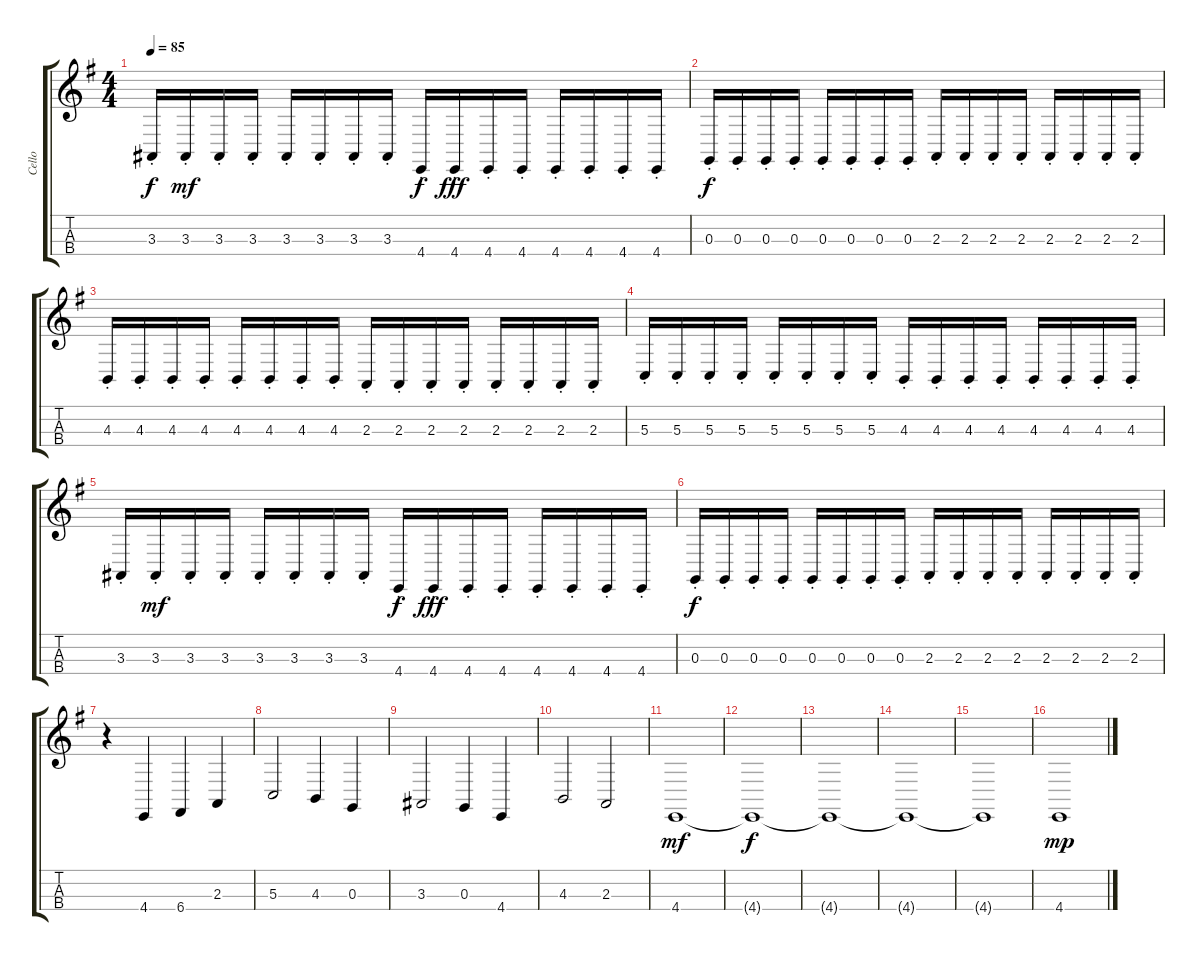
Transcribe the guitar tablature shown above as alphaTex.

\track ("Cello" "Cello") {instrument tremolostrings}
\staff {score tabs}
\tuning (A3 D3 G2 C2) {hide}
\ts (4 4)
\tempo 85
\clef g2
\ks g
3.3{st}.16{dy f} 3.3{st}.16{dy mf} 3.3{st}.16 3.3{st}.16 3.3{st}.16 3.3{st}.16 3.3{st}.16 3.3{st}.16 4.4{st}.16{dy f} 4.4{st}.16{dy fff} 4.4{st}.16 4.4{st}.16 4.4{st}.16 4.4{st}.16 4.4{st}.16 4.4{st}.16 |
0.3{st}.16{dy f} 0.3{st}.16 0.3{st}.16 0.3{st}.16 0.3{st}.16 0.3{st}.16 0.3{st}.16 0.3{st}.16 2.3{st}.16 2.3{st}.16 2.3{st}.16 2.3{st}.16 2.3{st}.16 2.3{st}.16 2.3{st}.16 2.3{st}.16 |
4.3{st}.16 4.3{st}.16 4.3{st}.16 4.3{st}.16 4.3{st}.16 4.3{st}.16 4.3{st}.16 4.3{st}.16 2.3{st}.16 2.3{st}.16 2.3{st}.16 2.3{st}.16 2.3{st}.16 2.3{st}.16 2.3{st}.16 2.3{st}.16 |
5.3{st}.16 5.3{st}.16 5.3{st}.16 5.3{st}.16 5.3{st}.16 5.3{st}.16 5.3{st}.16 5.3{st}.16 4.3{st}.16 4.3{st}.16 4.3{st}.16 4.3{st}.16 4.3{st}.16 4.3{st}.16 4.3{st}.16 4.3{st}.16 |
3.3{st}.16 3.3{st}.16{dy mf} 3.3{st}.16 3.3{st}.16 3.3{st}.16 3.3{st}.16 3.3{st}.16 3.3{st}.16 4.4{st}.16{dy f} 4.4{st}.16{dy fff} 4.4{st}.16 4.4{st}.16 4.4{st}.16 4.4{st}.16 4.4{st}.16 4.4{st}.16 |
0.3{st}.16{dy f} 0.3{st}.16 0.3{st}.16 0.3{st}.16 0.3{st}.16 0.3{st}.16 0.3{st}.16 0.3{st}.16 2.3{st}.16 2.3{st}.16 2.3{st}.16 2.3{st}.16 2.3{st}.16 2.3{st}.16 2.3{st}.16 2.3{st}.16 |
r.4 4.4.4 6.4.4 2.3.4 |
5.3.2 4.3.4 0.3.4 |
3.3.2 0.3.4 4.4.4 |
4.3.2 2.3.2 |
4.4.1{dy mf} |
4.4{t}.1{dy f} |
4.4{t}.1 |
4.4{t}.1 |
4.4{t}.1 |
4.4.1{dy mp}
